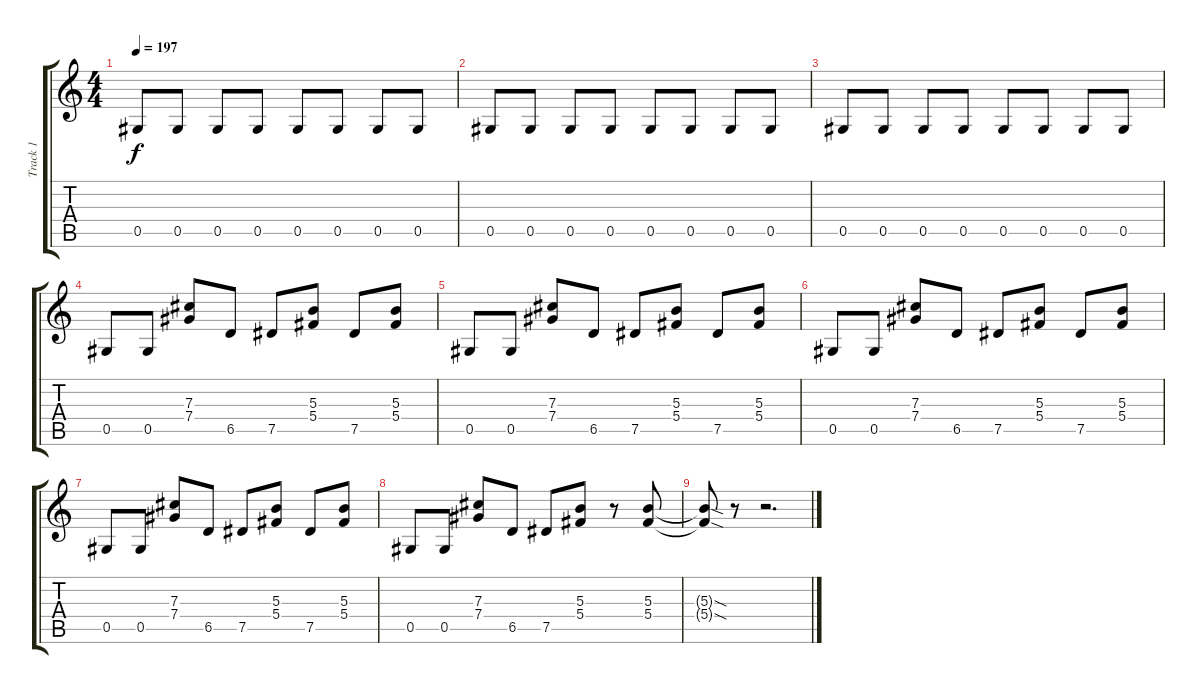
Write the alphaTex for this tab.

\track ("Track 1" "Track 1") {instrument distortionguitar}
\staff {score tabs}
\tuning (Eb4 Bb3 Gb3 Db3 Ab2 Eb2) {hide}
\ts (4 4)
\tempo 197
\clef g2
\ks c
0.5.8{dy f} 0.5.8 0.5.8 0.5.8 0.5.8 0.5.8 0.5.8 0.5.8 |
0.5.8 0.5.8 0.5.8 0.5.8 0.5.8 0.5.8 0.5.8 0.5.8 |
0.5.8 0.5.8 0.5.8 0.5.8 0.5.8 0.5.8 0.5.8 0.5.8 |
0.5.8 0.5.8 (7.3 7.4).8 6.5.8 7.5.8 (5.3 5.4).8 7.5.8 (5.3 5.4).8 |
0.5.8 0.5.8 (7.3 7.4).8 6.5.8 7.5.8 (5.3 5.4).8 7.5.8 (5.3 5.4).8 |
0.5.8 0.5.8 (7.3 7.4).8 6.5.8 7.5.8 (5.3 5.4).8 7.5.8 (5.3 5.4).8 |
0.5.8 0.5.8 (7.3 7.4).8 6.5.8 7.5.8 (5.3 5.4).8 7.5.8 (5.3 5.4).8 |
0.5.8 0.5.8 (7.3 7.4).8 6.5.8 7.5.8 (5.3 5.4).8 r.8 (5.3 5.4).8 |
(5.3{sod t} 5.4{sod t}).8 r.8 r.2{d}
